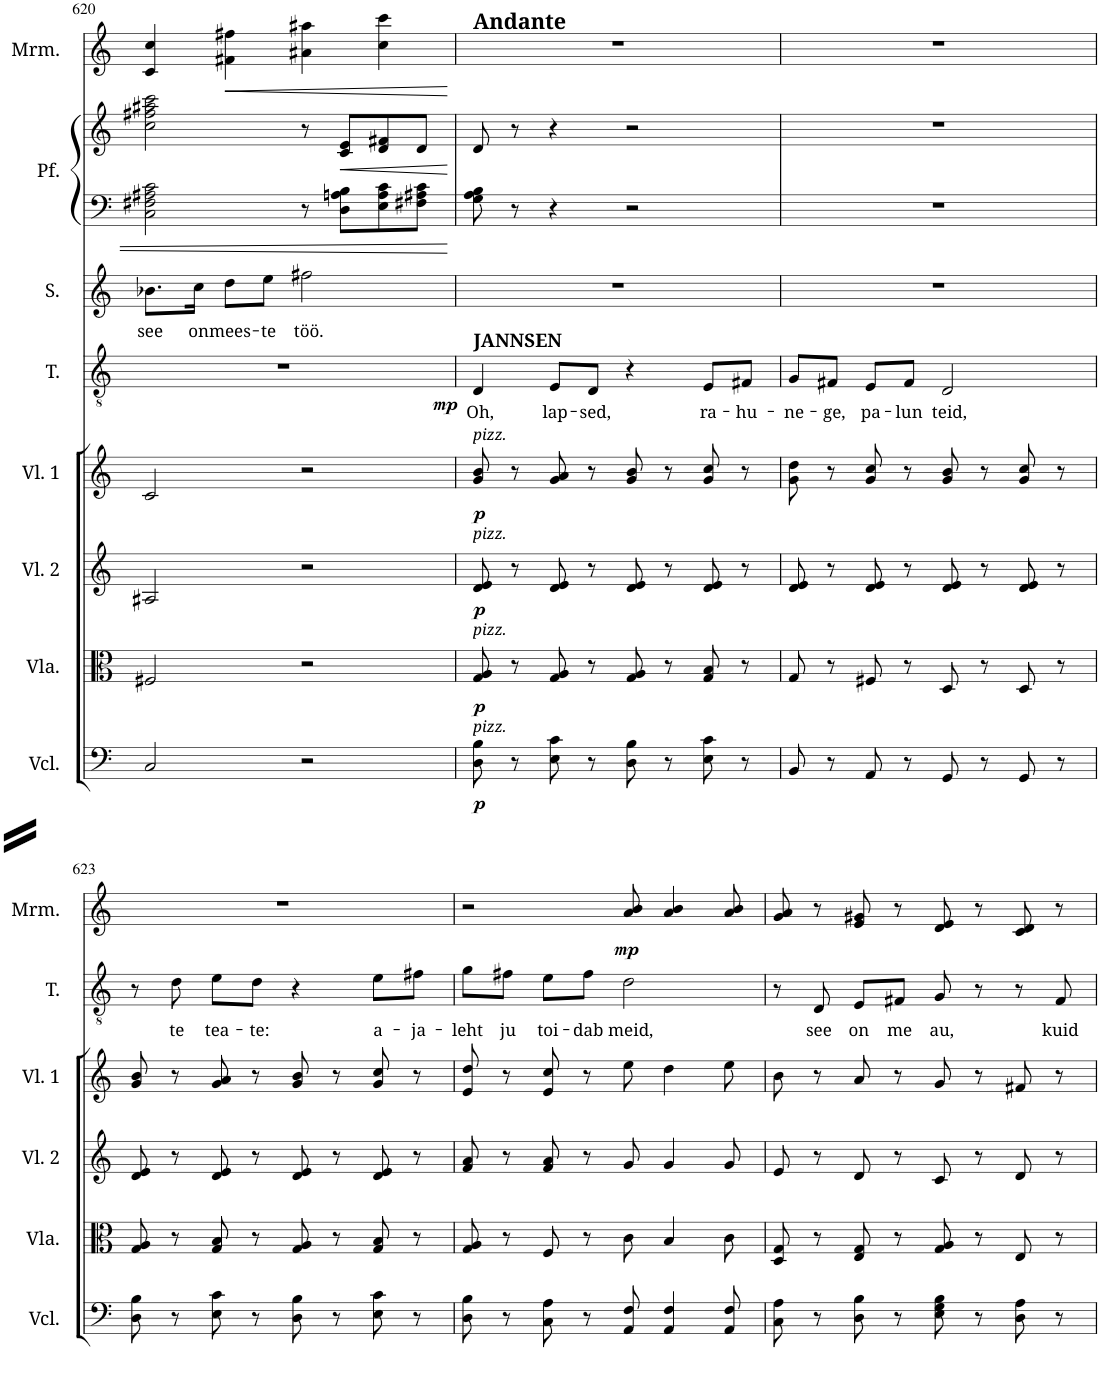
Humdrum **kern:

**kern	**dynam	**kern	**dynam	**kern	**dynam	**kern	**dynam	**kern	**text	**dynam	**kern	**text	**kern	**kern	**dynam	**kern	**dynam
*part8	*part8	*part7	*part7	*part6	*part6	*part5	*part5	*part4	*part4	*part4	*part3	*part3	*part2	*part2	*part2	*part1	*part1
*staff9	*staff9	*staff8	*staff8	*staff7	*staff7	*staff6	*staff6	*staff5	*staff5	*staff5	*staff4	*staff4	*staff3	*staff2	*staff2/3	*staff1	*staff1
*I"Violoncello	*	*I"Viola	*	*I"Violino 2	*	*I"Violino 1	*	*I"Tenore	*	*	*I"Soprano	*	*I"Pianoforte	*	*	*I"Marimba	*
*I'Vcl.	*	*I'Vla.	*	*I'Vl. 2	*	*I'Vl. 1	*	*I'T.	*	*	*I'S.	*	*I'Pf.	*	*	*I'Mrm.	*
!!LO:PB:g=z
*clefF4	*	*clefC3	*	*clefG2	*	*clefG2	*	*clefGv2	*	*	*clefG2	*	*clefF4	*clefG2	*	*clefG2	*
*k[]	*	*k[]	*	*k[]	*	*k[]	*	*k[]	*	*	*k[]	*	*k[]	*k[]	*	*k[]	*
*M4/4	*	*M4/4	*	*M4/4	*	*M4/4	*	*M4/4	*	*	*M4/4	*	*M4/4	*M4/4	*	*M4/4	*
=620	=620	=620	=620	=620	=620	=620	=620	=620	=620	=620	=620	=620	=620	=620	=620	=620	=620
!	!	!	!	!	!	!	!	!	!	!	!	!LO:LY:b	!	!	!	!	!
2C/	.	2F#X/	.	2A#X/	.	2c/	.	1r	.	.	8.b-X\L	see	2C\ 2F#X\ 2A#X\ 2c\	2cc\ 2ff#X\ 2aa#X\ 2ccc\	.	4c/ 4cc/	.
!	!	!	!	!	!	!	!	!	!	!	!	!LO:LY:b	!	!	!	!	!
.	.	.	.	.	.	.	.	.	.	.	16cc\Jk	on	.	.	.	.	.
!	!	!	!	!	!	!	!	!	!	!	!	!LO:LY:b	!	!	!	!	!LO:HP:b
.	.	.	.	.	.	.	.	.	.	.	8dd\L	mees-	.	.	.	4f#X\ 4ff#X\	<
!	!	!	!	!	!	!	!	!	!	!	!	!LO:LY:b	!	!	!	!	!
.	.	.	.	.	.	.	.	.	.	.	8ee\J	-te	.	.	.	.	.
!	!	!	!	!	!	!	!	!	!	!	!	!LO:LY:b	!	!	!	!	!
2r	.	2r	.	2r	.	2r	.	.	.	.	2ff#X\	töö.	8r	8r	.	4a#X\ 4aa#X\	.
!	!	!	!	!	!	!	!	!	!	!	!	!	!	!	!LO:HP:b	!	!
.	.	.	.	.	.	.	.	.	.	.	.	.	8D\ 8An\ 8B\L	8c/ 8e/L	<	.	.
.	.	.	.	.	.	.	.	.	.	.	.	.	8E\ 8A\ 8c\	8d/ 8f#X/	.	4cc\ 4ccc\	.
.	.	.	.	.	.	.	.	.	.	.	.	.	8F#X\ 8A#X\ 8c\J	8d/J	.	.	.
.	.	.	.	.	.	.	.	.	.	.	.	.	.	.	[	.	[
=621	=621	=621	=621	=621	=621	=621	=621	=621	=621	=621	=621	=621	=621	=621	=621	=621	=621
!	!	!	!	!	!	!	!	!LO:TX:a:B:t=JANNSEN	!	!	!	!	!	!	!	!	!
!	!	!	!	!	!	!LO:TX:a:i:t=pizz.	!	!	!	!	!	!	!	!	!	!	!
!	!	!	!	!LO:TX:a:i:t=pizz.	!	!	!	!	!	!	!	!	!	!	!	!	!
!	!	!LO:TX:a:i:t=pizz.	!	!	!	!	!	!	!	!	!	!	!	!	!	!	!
!LO:TX:a:i:t=pizz.	!	!	!	!	!	!	!	!	!	!	!	!	!	!	!	!	!
!	!LO:DY:b	!	!LO:DY:b	!	!LO:DY:b	!	!LO:DY:b	!	!LO:LY:b	!LO:DY:b	!	!	!	!	!	!	!
8D\ 8B\	p	8G/ 8A/	p	8d/ 8e/	p	8g/ 8b/	p	4D/	Oh,	mp	1r	.	8G\ 8A\ 8B\	8d/	.	1r	.
8r	.	8r	.	8r	.	8r	.	.	.	.	.	.	8r	8r	.	.	.
!	!	!	!	!	!	!	!	!	!LO:LY:b	!	!	!	!	!	!	!	!
8E\ 8c\	.	8G/ 8A/	.	8d/ 8e/	.	8g/ 8a/	.	8E/L	lap-	.	.	.	4r	4r	.	.	.
!	!	!	!	!	!	!	!	!	!LO:LY:b	!	!	!	!	!	!	!	!
8r	.	8r	.	8r	.	8r	.	8D/J	-sed,	.	.	.	.	.	.	.	.
8D\ 8B\	.	8G/ 8A/	.	8d/ 8e/	.	8g/ 8b/	.	4r	.	.	.	.	2r	2r	.	.	.
8r	.	8r	.	8r	.	8r	.	.	.	.	.	.	.	.	.	.	.
!	!	!	!	!	!	!	!	!	!LO:LY:b	!	!	!	!	!	!	!	!
8E\ 8c\	.	8G/ 8B/	.	8d/ 8e/	.	8g/ 8cc/	.	8E/L	ra-	.	.	.	.	.	.	.	.
!	!	!	!	!	!	!	!	!	!LO:LY:b	!	!	!	!	!	!	!	!
8r	.	8r	.	8r	.	8r	.	8F#X/J	-hu-	.	.	.	.	.	.	.	.
=622	=622	=622	=622	=622	=622	=622	=622	=622	=622	=622	=622	=622	=622	=622	=622	=622	=622
!	!	!	!	!	!	!	!	!	!LO:LY:b	!	!	!	!	!	!	!	!
8BB/	.	8G/	.	8d/ 8e/	.	8g\ 8dd\	.	8G/L	-ne-	.	1r	.	1r	1r	.	1r	.
!	!	!	!	!	!	!	!	!	!LO:LY:b	!	!	!	!	!	!	!	!
8r	.	8r	.	8r	.	8r	.	8F#X/J	-ge,	.	.	.	.	.	.	.	.
!	!	!	!	!	!	!	!	!	!LO:LY:b	!	!	!	!	!	!	!	!
8AA/	.	8F#X/	.	8d/ 8e/	.	8g/ 8cc/	.	8E/L	pa-	.	.	.	.	.	.	.	.
!	!	!	!	!	!	!	!	!	!LO:LY:b	!	!	!	!	!	!	!	!
8r	.	8r	.	8r	.	8r	.	8F#/J	-lun	.	.	.	.	.	.	.	.
!	!	!	!	!	!	!	!	!	!LO:LY:b	!	!	!	!	!	!	!	!
8GG/	.	8D/	.	8d/ 8e/	.	8g/ 8b/	.	2D/	teid,	.	.	.	.	.	.	.	.
8r	.	8r	.	8r	.	8r	.	.	.	.	.	.	.	.	.	.	.
8GG/	.	8D/	.	8d/ 8e/	.	8g/ 8cc/	.	.	.	.	.	.	.	.	.	.	.
8r	.	8r	.	8r	.	8r	.	.	.	.	.	.	.	.	.	.	.
!!LO:LB:g=z
=623	=623	=623	=623	=623	=623	=623	=623	=623	=623	=623	=623	=623	=623	=623	=623	=623	=623
8D\ 8B\	.	8G/ 8A/	.	8d/ 8e/	.	8g/ 8b/	.	8r	.	.	1r	.	1r	1r	.	1r	.
!	!	!	!	!	!	!	!	!	!LO:LY:b	!	!	!	!	!	!	!	!
8r	.	8r	.	8r	.	8r	.	8d\	te	.	.	.	.	.	.	.	.
!	!	!	!	!	!	!	!	!	!LO:LY:b	!	!	!	!	!	!	!	!
8E\ 8c\	.	8G/ 8B/	.	8d/ 8e/	.	8g/ 8a/	.	8e\L	tea-	.	.	.	.	.	.	.	.
!	!	!	!	!	!	!	!	!	!LO:LY:b	!	!	!	!	!	!	!	!
8r	.	8r	.	8r	.	8r	.	8d\J	-te:	.	.	.	.	.	.	.	.
8D\ 8B\	.	8G/ 8A/	.	8d/ 8e/	.	8g/ 8b/	.	4r	.	.	.	.	.	.	.	.	.
8r	.	8r	.	8r	.	8r	.	.	.	.	.	.	.	.	.	.	.
!	!	!	!	!	!	!	!	!	!LO:LY:b	!	!	!	!	!	!	!	!
8E\ 8c\	.	8G/ 8B/	.	8d/ 8e/	.	8g/ 8cc/	.	8e\L	a-	.	.	.	.	.	.	.	.
!	!	!	!	!	!	!	!	!	!LO:LY:b	!	!	!	!	!	!	!	!
8r	.	8r	.	8r	.	8r	.	8f#X\J	-ja-	.	.	.	.	.	.	.	.
=624	=624	=624	=624	=624	=624	=624	=624	=624	=624	=624	=624	=624	=624	=624	=624	=624	=624
!	!	!	!	!	!	!	!	!	!LO:LY:b	!	!	!	!	!	!	!	!
8D\ 8B\	.	8G/ 8A/	.	8f/ 8a/	.	8e/ 8dd/	.	8g\L	-leht	.	1r	.	1r	1r	.	2r	.
!	!	!	!	!	!	!	!	!	!LO:LY:b	!	!	!	!	!	!	!	!
8r	.	8r	.	8r	.	8r	.	8f#X\J	ju	.	.	.	.	.	.	.	.
!	!	!	!	!	!	!	!	!	!LO:LY:b	!	!	!	!	!	!	!	!
8C\ 8A\	.	8F/	.	8f/ 8a/	.	8e/ 8cc/	.	8e\L	toi-	.	.	.	.	.	.	.	.
!	!	!	!	!	!	!	!	!	!LO:LY:b	!	!	!	!	!	!	!	!
8r	.	8r	.	8r	.	8r	.	8f#\J	-dab	.	.	.	.	.	.	.	.
!	!	!	!	!	!	!	!	!	!LO:LY:b	!	!	!	!	!	!	!	!LO:DY:b
8AA/ 8F/	.	8c\	.	8g/	.	8ee\	.	2d\	meid,	.	.	.	.	.	.	8a/ 8b/	mp
4AA/ 4F/	.	4B/	.	4g/	.	4dd\	.	.	.	.	.	.	.	.	.	4a/ 4b/	.
8AA/ 8F/	.	8c\	.	8g/	.	8ee\	.	.	.	.	.	.	.	.	.	8a/ 8b/	.
=625	=625	=625	=625	=625	=625	=625	=625	=625	=625	=625	=625	=625	=625	=625	=625	=625	=625
8C\ 8A\	.	8D/ 8G/	.	8e/	.	8b\	.	8r	.	.	1r	.	1r	1r	.	8g/ 8a/	.
!	!	!	!	!	!	!	!	!	!LO:LY:b	!	!	!	!	!	!	!	!
8r	.	8r	.	8r	.	8r	.	8D/	see	.	.	.	.	.	.	8r	.
!	!	!	!	!	!	!	!	!	!LO:LY:b	!	!	!	!	!	!	!	!
8D\ 8B\	.	8E/ 8G/	.	8d/	.	8a/	.	8E/L	on	.	.	.	.	.	.	8e/ 8g#X/	.
!	!	!	!	!	!	!	!	!	!LO:LY:b	!	!	!	!	!	!	!	!
8r	.	8r	.	8r	.	8r	.	8F#X/J	me	.	.	.	.	.	.	8r	.
!	!	!	!	!	!	!	!	!	!LO:LY:b	!	!	!	!	!	!	!	!
8E\ 8G\ 8B\	.	8G/ 8A/	.	8c/	.	8g/	.	8G/	au,	.	.	.	.	.	.	8d/ 8e/	.
8r	.	8r	.	8r	.	8r	.	8r	.	.	.	.	.	.	.	8r	.
8D\ 8A\	.	8E/	.	8d/	.	8f#X/	.	8r	.	.	.	.	.	.	.	8c/ 8d/	.
!	!	!	!	!	!	!	!	!	!LO:LY:b	!	!	!	!	!	!	!	!
8r	.	8r	.	8r	.	8r	.	8F#/	kuid	.	.	.	.	.	.	8r	.
=	=	=	=	=	=	=	=	=	=	=	=	=	=	=	=	=	=
*-	*-	*-	*-	*-	*-	*-	*-	*-	*-	*-	*-	*-	*-	*-	*-	*-	*-
